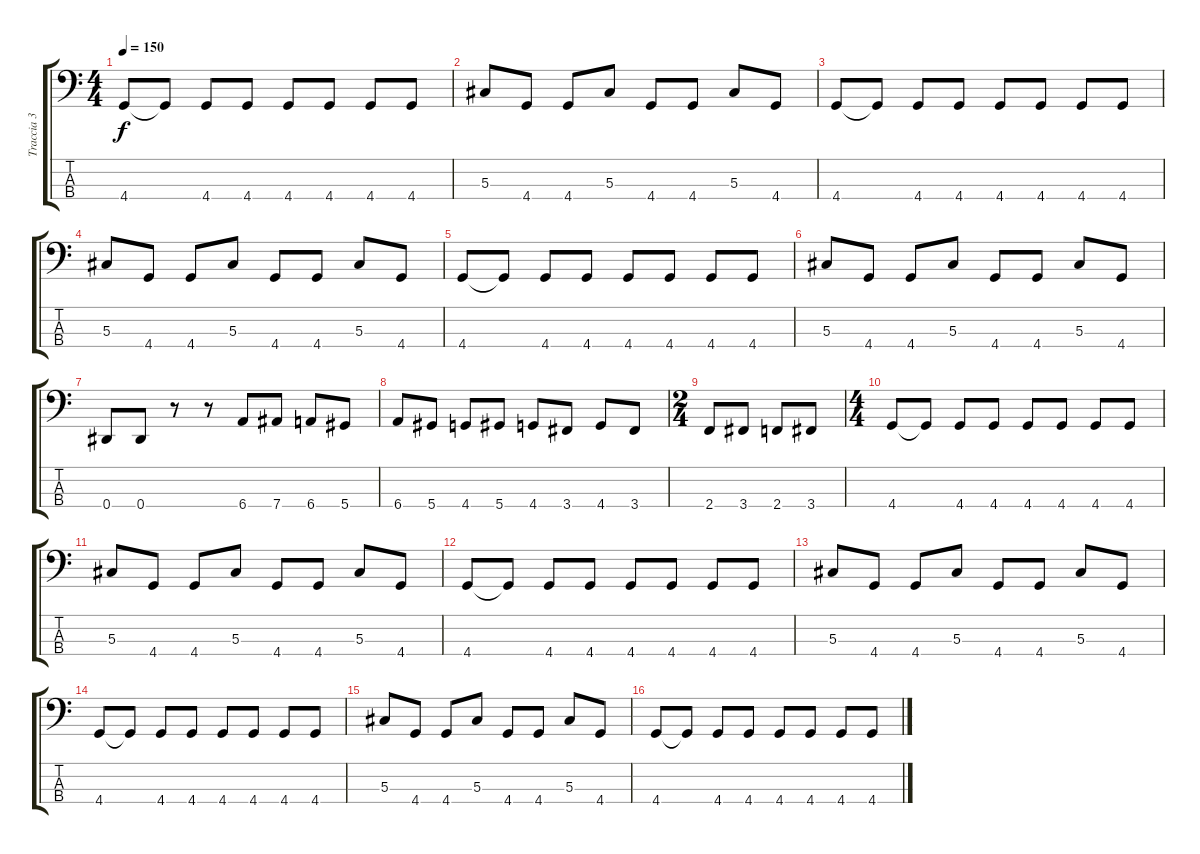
\track ("Traccia 3" "Traccia 3") {instrument electricbasspick}
\staff {score tabs}
\tuning (Gb2 Db2 Ab1 Eb1) {hide}
\ts (4 4)
\tempo 150
\clef f4
\ks c
4.4.8{dy f} 4.4{t}.8 4.4.8 4.4.8 4.4.8 4.4.8 4.4.8 4.4.8 |
5.3.8 4.4.8 4.4.8 5.3.8 4.4.8 4.4.8 5.3.8 4.4.8 |
4.4.8 4.4{t}.8 4.4.8 4.4.8 4.4.8 4.4.8 4.4.8 4.4.8 |
5.3.8 4.4.8 4.4.8 5.3.8 4.4.8 4.4.8 5.3.8 4.4.8 |
4.4.8 4.4{t}.8 4.4.8 4.4.8 4.4.8 4.4.8 4.4.8 4.4.8 |
5.3.8 4.4.8 4.4.8 5.3.8 4.4.8 4.4.8 5.3.8 4.4.8 |
0.4.8 0.4.8 r.8 r.8 6.4.8 7.4.8 6.4.8 5.4.8 |
6.4.8 5.4.8 4.4.8 5.4.8 4.4.8 3.4.8 4.4.8 3.4.8 |
\ts (2 4)
2.4.8 3.4.8 2.4.8 3.4.8 |
\ts (4 4)
4.4.8 4.4{t}.8 4.4.8 4.4.8 4.4.8 4.4.8 4.4.8 4.4.8 |
5.3.8 4.4.8 4.4.8 5.3.8 4.4.8 4.4.8 5.3.8 4.4.8 |
4.4.8 4.4{t}.8 4.4.8 4.4.8 4.4.8 4.4.8 4.4.8 4.4.8 |
5.3.8 4.4.8 4.4.8 5.3.8 4.4.8 4.4.8 5.3.8 4.4.8 |
4.4.8 4.4{t}.8 4.4.8 4.4.8 4.4.8 4.4.8 4.4.8 4.4.8 |
5.3.8 4.4.8 4.4.8 5.3.8 4.4.8 4.4.8 5.3.8 4.4.8 |
4.4.8 4.4{t}.8 4.4.8 4.4.8 4.4.8 4.4.8 4.4.8 4.4.8
